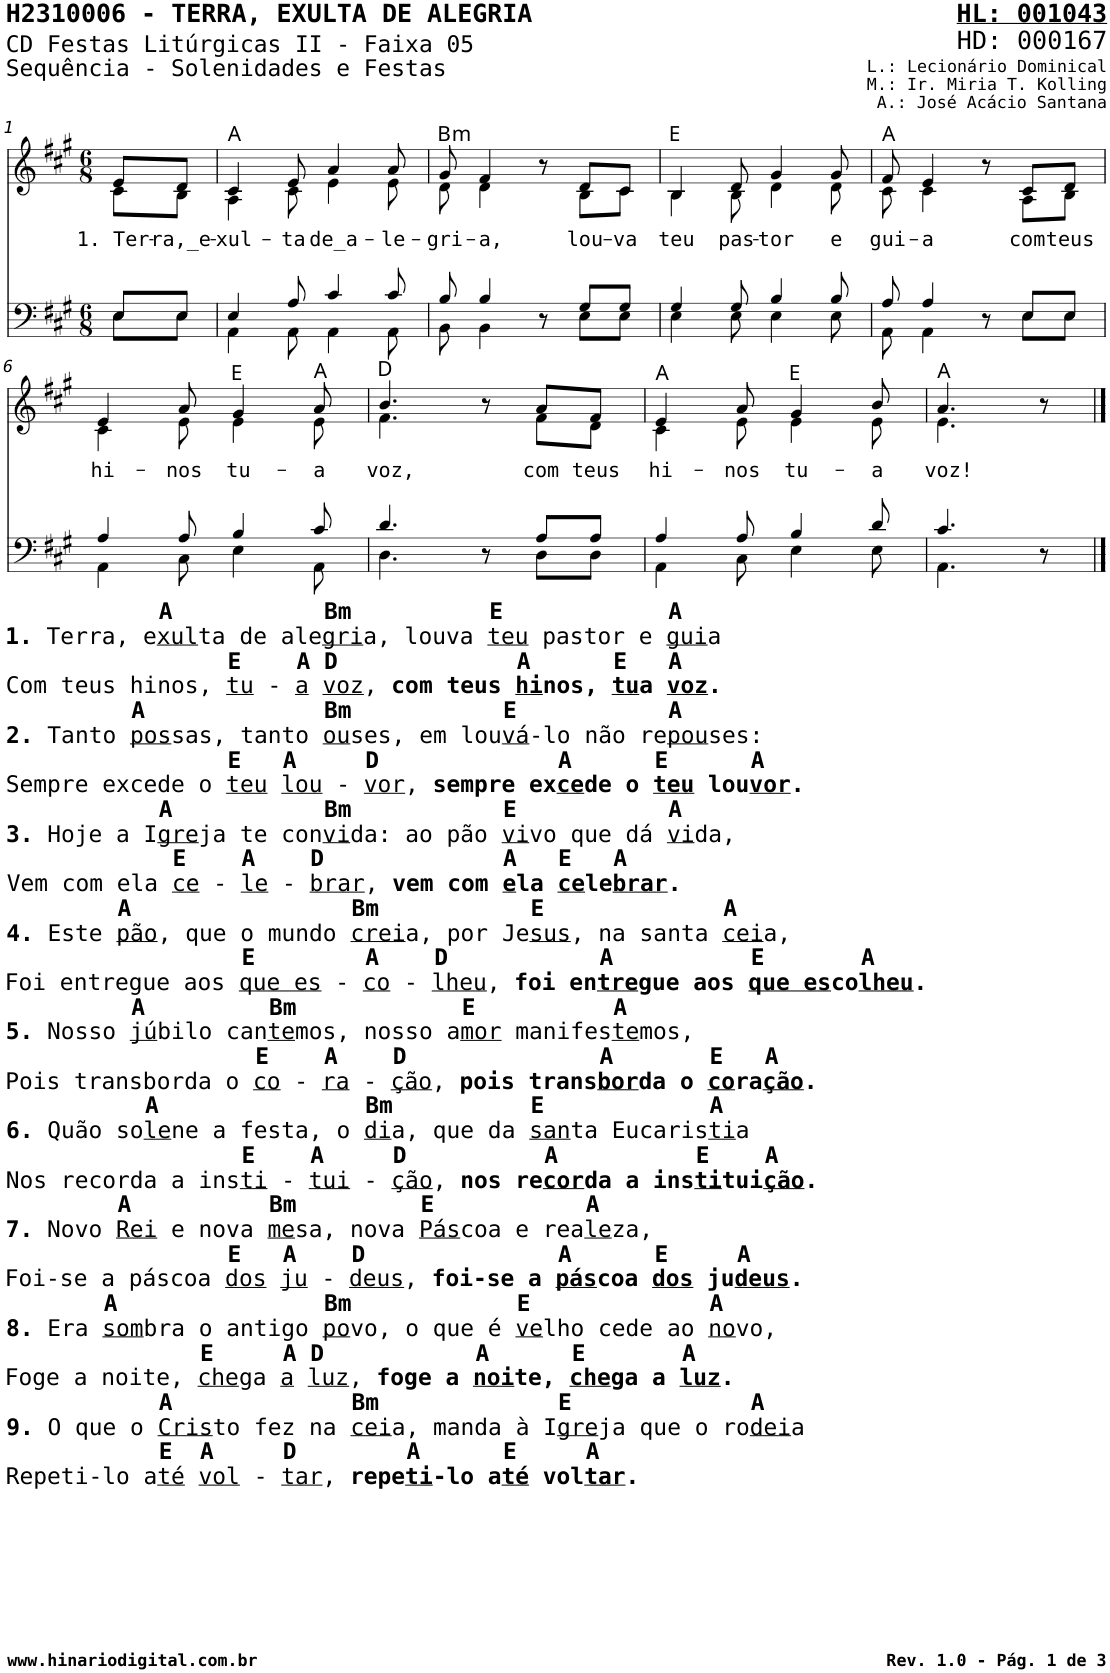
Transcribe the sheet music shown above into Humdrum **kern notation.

**kern	**kern	**text	**harte
*part2	*part1	*part1	*part1
*staff2	*staff1	*staff1	*
*I"Homens	*I"Mulheres	*	*
*stria5	*stria5	*	*
*clefF4	*clefG2	*	*
*k[f#c#g#]	*k[f#c#g#]	*	*
*M6/8	*M6/8	*	*
=1	=1	=1	=1
*^	*	*	*
*	*^	*	*	*
!	!	!	!	!LO:LY:b	!
*	*	*	*^	*	*
2.ryy	8E/L	8E\L	8e/L	8c#\L	1. Ter-	.
!	!	!	!	!	!LO:LY:b	!
.	8E/J	8E\J	8d/J	8B\J	-ra,_e-	.
.	2ryy	2ryy	2ryy	2ryy	.	.
=2	=2	=2	=2	=2	=2	=2
!	!	!	!	!	!LO:LY:b	!
2.ryy	4E/	4AA\	4c#/	4A\	-xul-	A:maj
!	!	!	!	!	!LO:LY:b	!
.	8A/	8AA\	8e/	8c#\	-ta	.
!	!	!	!	!	!LO:LY:b	!
.	4c#/	4AA\	4a/	4e\	de_a-	.
!	!	!	!	!	!LO:LY:b	!
.	8c#/	8AA\	8a/	8e\	-le-	.
=3	=3	=3	=3	=3	=3	=3
!	!	!	!	!	!LO:LY:b	!LO:H:kt=m
2.ryy	8B/	8BB\	8g#/	8d\	-gri-	B:min
!	!	!	!	!	!LO:LY:b	!
.	4B/	4BB\	4f#/	4d\	-a,	.
.	8r	8r	8r	8r	.	.
!	!	!	!	!	!LO:LY:b	!
.	8G#/L	8E\L	8d/L	8B\L	lou-	.
!	!	!	!	!	!LO:LY:b	!
.	8G#/J	8E\J	8c#/J	8c#\J	-va	.
=4	=4	=4	=4	=4	=4	=4
!	!	!	!	!	!LO:LY:b	!
2.ryy	4G#/	4E\	4B/	4B\	teu	E:maj
!	!	!	!	!	!LO:LY:b	!
.	8G#/	8E\	8d/	8B\	pas-	.
!	!	!	!	!	!LO:LY:b	!
.	4B/	4E\	4g#/	4d\	-tor	.
!	!	!	!	!	!LO:LY:b	!
.	8B/	8E\	8g#/	8d\	e	.
=5	=5	=5	=5	=5	=5	=5
!	!	!	!	!	!LO:LY:b	!
2.ryy	8A/	8AA\	8f#/	8c#\	gui-	A:maj
!	!	!	!	!	!LO:LY:b	!
.	4A/	4AA\	4e/	4c#\	-a	.
.	8r	8r	8r	8r	.	.
!	!	!	!	!	!LO:LY:b	!
.	8E/L	8E\L	8c#/L	8A\L	com	.
!	!	!	!	!	!LO:LY:b	!
.	8E/J	8E\J	8d/J	8B\J	teus	.
!!LO:LB:g=z	!!
=6	=6	=6	=6	=6	=6	=6
!LO:TX:b:B:t=A           Bm          E            A	!	!	!	!	!	!
!LO:TX:b:t=1.	!	!	!	!	!	!
!LO:TX:b:t=Terra, e	!	!	!	!	!	!
!LO:TX:b:t=xul	!	!	!	!	!	!
!LO:TX:b:t=ta de ale	!	!	!	!	!	!
!LO:TX:b:t=gri	!	!	!	!	!	!
!LO:TX:b:t=a, louva	!	!	!	!	!	!
!LO:TX:b:t=teu	!	!	!	!	!	!
!LO:TX:b:t=pastor e	!	!	!	!	!	!
!LO:TX:b:t=gui	!	!	!	!	!	!
!LO:TX:b:t=a	!	!	!	!	!	!
!LO:TX:b:B:t=E    A D             A      E   A	!	!	!	!	!	!
!LO:TX:b:t=Com teus hinos,	!	!	!	!	!	!
!LO:TX:b:t=tu	!	!	!	!	!	!
!LO:TX:b:t=-	!	!	!	!	!	!
!LO:TX:b:t=a	!	!	!	!	!	!
!LO:TX:b:t=voz	!	!	!	!	!	!
!LO:TX:b:t=,	!	!	!	!	!	!
!LO:TX:b:B:t=com teus	!	!	!	!	!	!
!LO:TX:b:t=hi	!	!	!	!	!	!
!LO:TX:b:t=nos,	!	!	!	!	!	!
!LO:TX:b:t=tu	!	!	!	!	!	!
!LO:TX:b:t=a	!	!	!	!	!	!
!LO:TX:b:t=voz	!	!	!	!	!	!
!LO:TX:b:t=.	!	!	!	!	!	!
!LO:TX:b:t=A             Bm           E           A	!	!	!	!	!	!
!LO:TX:b:t=2.	!	!	!	!	!	!
!LO:TX:b:t=Tanto	!	!	!	!	!	!
!LO:TX:b:t=pos	!	!	!	!	!	!
!LO:TX:b:t=sas, tanto	!	!	!	!	!	!
!LO:TX:b:t=ou	!	!	!	!	!	!
!LO:TX:b:t=ses, em lou	!	!	!	!	!	!
!LO:TX:b:t=vá	!	!	!	!	!	!
!LO:TX:b:t=-lo não re	!	!	!	!	!	!
!LO:TX:b:t=pou	!	!	!	!	!	!
!LO:TX:b:t=ses&colon;	!	!	!	!	!	!
!LO:TX:b:B:t=E   A     D             A      E      A	!	!	!	!	!	!
!LO:TX:b:t=Sempre excede o	!	!	!	!	!	!
!LO:TX:b:t=teu	!	!	!	!	!	!
!LO:TX:b:t=lou	!	!	!	!	!	!
!LO:TX:b:t=-	!	!	!	!	!	!
!LO:TX:b:t=vor	!	!	!	!	!	!
!LO:TX:b:t=,	!	!	!	!	!	!
!LO:TX:b:B:t=sempre ex	!	!	!	!	!	!
!LO:TX:b:t=ce	!	!	!	!	!	!
!LO:TX:b:t=de o	!	!	!	!	!	!
!LO:TX:b:t=teu	!	!	!	!	!	!
!LO:TX:b:t=lou	!	!	!	!	!	!
!LO:TX:b:t=vor	!	!	!	!	!	!
!LO:TX:b:t=.	!	!	!	!	!	!
!LO:TX:b:t=A           Bm           E           A	!	!	!	!	!	!
!LO:TX:b:t=3.	!	!	!	!	!	!
!LO:TX:b:t=Hoje a I	!	!	!	!	!	!
!LO:TX:b:t=gre	!	!	!	!	!	!
!LO:TX:b:t=ja te con	!	!	!	!	!	!
!LO:TX:b:t=vi	!	!	!	!	!	!
!LO:TX:b:t=da&colon; ao pão	!	!	!	!	!	!
!LO:TX:b:t=vi	!	!	!	!	!	!
!LO:TX:b:t=vo que dá	!	!	!	!	!	!
!LO:TX:b:t=vi	!	!	!	!	!	!
!LO:TX:b:t=da,	!	!	!	!	!	!
!LO:TX:b:B:t=E    A    D             A   E   A	!	!	!	!	!	!
!LO:TX:b:t=Vem com ela	!	!	!	!	!	!
!LO:TX:b:t=ce	!	!	!	!	!	!
!LO:TX:b:t=-	!	!	!	!	!	!
!LO:TX:b:t=le	!	!	!	!	!	!
!LO:TX:b:t=-	!	!	!	!	!	!
!LO:TX:b:t=brar	!	!	!	!	!	!
!LO:TX:b:t=,	!	!	!	!	!	!
!LO:TX:b:B:t=vem com	!	!	!	!	!	!
!LO:TX:b:t=e	!	!	!	!	!	!
!LO:TX:b:t=la	!	!	!	!	!	!
!LO:TX:b:t=ce	!	!	!	!	!	!
!LO:TX:b:t=le	!	!	!	!	!	!
!LO:TX:b:t=brar	!	!	!	!	!	!
!LO:TX:b:t=.	!	!	!	!	!	!
!LO:TX:b:t=A                Bm           E             A	!	!	!	!	!	!
!LO:TX:b:t=4.	!	!	!	!	!	!
!LO:TX:b:t=Este	!	!	!	!	!	!
!LO:TX:b:t=pão	!	!	!	!	!	!
!LO:TX:b:t=, que o mundo	!	!	!	!	!	!
!LO:TX:b:t=crei	!	!	!	!	!	!
!LO:TX:b:t=a, por Je	!	!	!	!	!	!
!LO:TX:b:t=sus	!	!	!	!	!	!
!LO:TX:b:t=, na santa	!	!	!	!	!	!
!LO:TX:b:t=cei	!	!	!	!	!	!
!LO:TX:b:t=a,	!	!	!	!	!	!
!LO:TX:b:B:t=E        A    D           A          E       A	!	!	!	!	!	!
!LO:TX:b:t=Foi entregue aos	!	!	!	!	!	!
!LO:TX:b:t=que es	!	!	!	!	!	!
!LO:TX:b:t=-	!	!	!	!	!	!
!LO:TX:b:t=co	!	!	!	!	!	!
!LO:TX:b:t=-	!	!	!	!	!	!
!LO:TX:b:t=lheu	!	!	!	!	!	!
!LO:TX:b:t=,	!	!	!	!	!	!
!LO:TX:b:B:t=foi en	!	!	!	!	!	!
!LO:TX:b:t=tre	!	!	!	!	!	!
!LO:TX:b:t=gue aos	!	!	!	!	!	!
!LO:TX:b:t=que es	!	!	!	!	!	!
!LO:TX:b:t=co	!	!	!	!	!	!
!LO:TX:b:t=lheu	!	!	!	!	!	!
!LO:TX:b:t=.	!	!	!	!	!	!
!LO:TX:b:t=A         Bm            E          A	!	!	!	!	!	!
!LO:TX:b:t=5.	!	!	!	!	!	!
!LO:TX:b:t=Nosso	!	!	!	!	!	!
!LO:TX:b:t=jú	!	!	!	!	!	!
!LO:TX:b:t=bilo can	!	!	!	!	!	!
!LO:TX:b:t=te	!	!	!	!	!	!
!LO:TX:b:t=mos, nosso a	!	!	!	!	!	!
!LO:TX:b:t=mor	!	!	!	!	!	!
!LO:TX:b:t=manifes	!	!	!	!	!	!
!LO:TX:b:t=te	!	!	!	!	!	!
!LO:TX:b:t=mos,	!	!	!	!	!	!
!LO:TX:b:B:t=E    A    D              A       E   A	!	!	!	!	!	!
!LO:TX:b:t=Pois transborda o	!	!	!	!	!	!
!LO:TX:b:t=co	!	!	!	!	!	!
!LO:TX:b:t=-	!	!	!	!	!	!
!LO:TX:b:t=ra	!	!	!	!	!	!
!LO:TX:b:t=-	!	!	!	!	!	!
!LO:TX:b:t=ção	!	!	!	!	!	!
!LO:TX:b:t=,	!	!	!	!	!	!
!LO:TX:b:B:t=pois trans	!	!	!	!	!	!
!LO:TX:b:t=bor	!	!	!	!	!	!
!LO:TX:b:t=da o	!	!	!	!	!	!
!LO:TX:b:t=co	!	!	!	!	!	!
!LO:TX:b:t=ra	!	!	!	!	!	!
!LO:TX:b:t=ção	!	!	!	!	!	!
!LO:TX:b:t=.	!	!	!	!	!	!
!LO:TX:b:t=A               Bm          E            A	!	!	!	!	!	!
!LO:TX:b:t=6.	!	!	!	!	!	!
!LO:TX:b:t=Quão so	!	!	!	!	!	!
!LO:TX:b:t=le	!	!	!	!	!	!
!LO:TX:b:t=ne a festa, o	!	!	!	!	!	!
!LO:TX:b:t=di	!	!	!	!	!	!
!LO:TX:b:t=a, que da	!	!	!	!	!	!
!LO:TX:b:t=san	!	!	!	!	!	!
!LO:TX:b:t=ta Eucaris	!	!	!	!	!	!
!LO:TX:b:t=ti	!	!	!	!	!	!
!LO:TX:b:t=a	!	!	!	!	!	!
!LO:TX:b:B:t=E    A     D          A          E    A	!	!	!	!	!	!
!LO:TX:b:t=Nos recorda a ins	!	!	!	!	!	!
!LO:TX:b:t=ti	!	!	!	!	!	!
!LO:TX:b:t=-	!	!	!	!	!	!
!LO:TX:b:t=tui	!	!	!	!	!	!
!LO:TX:b:t=-	!	!	!	!	!	!
!LO:TX:b:t=ção	!	!	!	!	!	!
!LO:TX:b:t=,	!	!	!	!	!	!
!LO:TX:b:B:t=nos re	!	!	!	!	!	!
!LO:TX:b:t=cor	!	!	!	!	!	!
!LO:TX:b:t=da a ins	!	!	!	!	!	!
!LO:TX:b:t=ti	!	!	!	!	!	!
!LO:TX:b:t=tui	!	!	!	!	!	!
!LO:TX:b:t=ção	!	!	!	!	!	!
!LO:TX:b:t=.	!	!	!	!	!	!
!LO:TX:b:t=A          Bm         E           A	!	!	!	!	!	!
!LO:TX:b:t=7.	!	!	!	!	!	!
!LO:TX:b:t=Novo	!	!	!	!	!	!
!LO:TX:b:t=Rei	!	!	!	!	!	!
!LO:TX:b:t=e nova	!	!	!	!	!	!
!LO:TX:b:t=me	!	!	!	!	!	!
!LO:TX:b:t=sa, nova	!	!	!	!	!	!
!LO:TX:b:t=Pás	!	!	!	!	!	!
!LO:TX:b:t=coa e rea	!	!	!	!	!	!
!LO:TX:b:t=le	!	!	!	!	!	!
!LO:TX:b:t=za,	!	!	!	!	!	!
!LO:TX:b:B:t=E   A    D              A      E     A	!	!	!	!	!	!
!LO:TX:b:t=Foi-se a páscoa	!	!	!	!	!	!
!LO:TX:b:t=dos	!	!	!	!	!	!
!LO:TX:b:t=ju	!	!	!	!	!	!
!LO:TX:b:t=-	!	!	!	!	!	!
!LO:TX:b:t=deus	!	!	!	!	!	!
!LO:TX:b:t=,	!	!	!	!	!	!
!LO:TX:b:B:t=foi-se a	!	!	!	!	!	!
!LO:TX:b:t=pás	!	!	!	!	!	!
!LO:TX:b:t=coa	!	!	!	!	!	!
!LO:TX:b:t=dos	!	!	!	!	!	!
!LO:TX:b:t=ju	!	!	!	!	!	!
!LO:TX:b:t=deus	!	!	!	!	!	!
!LO:TX:b:t=.	!	!	!	!	!	!
!LO:TX:b:t=A               Bm            E             A	!	!	!	!	!	!
!LO:TX:b:t=8.	!	!	!	!	!	!
!LO:TX:b:t=Era	!	!	!	!	!	!
!LO:TX:b:t=som	!	!	!	!	!	!
!LO:TX:b:t=bra o antigo	!	!	!	!	!	!
!LO:TX:b:t=po	!	!	!	!	!	!
!LO:TX:b:t=vo, o que é	!	!	!	!	!	!
!LO:TX:b:t=ve	!	!	!	!	!	!
!LO:TX:b:t=lho cede ao	!	!	!	!	!	!
!LO:TX:b:t=no	!	!	!	!	!	!
!LO:TX:b:t=vo,	!	!	!	!	!	!
!LO:TX:b:B:t=E     A D           A      E       A	!	!	!	!	!	!
!LO:TX:b:t=Foge a noite,	!	!	!	!	!	!
!LO:TX:b:t=che	!	!	!	!	!	!
!LO:TX:b:t=ga	!	!	!	!	!	!
!LO:TX:b:t=a	!	!	!	!	!	!
!LO:TX:b:t=luz	!	!	!	!	!	!
!LO:TX:b:t=,	!	!	!	!	!	!
!LO:TX:b:B:t=foge a	!	!	!	!	!	!
!LO:TX:b:t=noi	!	!	!	!	!	!
!LO:TX:b:t=te,	!	!	!	!	!	!
!LO:TX:b:t=che	!	!	!	!	!	!
!LO:TX:b:t=ga a	!	!	!	!	!	!
!LO:TX:b:t=luz	!	!	!	!	!	!
!LO:TX:b:t=.	!	!	!	!	!	!
!LO:TX:b:t=A             Bm             E             A	!	!	!	!	!	!
!LO:TX:b:t=9.	!	!	!	!	!	!
!LO:TX:b:t=O que o	!	!	!	!	!	!
!LO:TX:b:t=Cris	!	!	!	!	!	!
!LO:TX:b:t=to fez na	!	!	!	!	!	!
!LO:TX:b:t=cei	!	!	!	!	!	!
!LO:TX:b:t=a, manda à I	!	!	!	!	!	!
!LO:TX:b:t=gre	!	!	!	!	!	!
!LO:TX:b:t=ja que o ro	!	!	!	!	!	!
!LO:TX:b:t=dei	!	!	!	!	!	!
!LO:TX:b:t=a	!	!	!	!	!	!
!LO:TX:b:B:t=E  A     D        A      E     A	!	!	!	!	!	!
!LO:TX:b:t=Repeti-lo a	!	!	!	!	!	!
!LO:TX:b:t=té	!	!	!	!	!	!
!LO:TX:b:t=vol	!	!	!	!	!	!
!LO:TX:b:t=-	!	!	!	!	!	!
!LO:TX:b:t=tar	!	!	!	!	!	!
!LO:TX:b:t=,	!	!	!	!	!	!
!LO:TX:b:B:t=repe	!	!	!	!	!	!
!LO:TX:b:t=ti	!	!	!	!	!	!
!LO:TX:b:t=-lo a	!	!	!	!	!	!
!LO:TX:b:t=té	!	!	!	!	!	!
!LO:TX:b:t=vol	!	!	!	!	!	!
!LO:TX:b:t=tar	!	!	!	!	!	!
!LO:TX:b:t=.	!	!	!	!	!	!
!	!	!	!	!	!LO:LY:b	!
2.ryy	4A/	4AA\	4e/	4c#\	hi-	.
!	!	!	!	!	!LO:LY:b	!
.	8A/	8C#\	8a/	8e\	-nos	.
!	!	!	!	!	!LO:LY:b	!
.	4B/	4E\	4g#/	4e\	tu-	E:maj
!	!	!	!	!	!LO:LY:b	!
.	8c#/	8AA\	8a/	8e\	-a	A:maj
=7	=7	=7	=7	=7	=7	=7
!	!	!	!	!	!LO:LY:b	!
2.ryy	4.d/	4.D\	4.b/	4.f#\	voz,	D:maj
.	8r	8r	8r	8r	.	.
!	!	!	!	!	!LO:LY:b	!
.	8A/L	8D\L	8a/L	8f#\L	com	.
!	!	!	!	!	!LO:LY:b	!
.	8A/J	8D\J	8f#/J	8d\J	teus	.
=8	=8	=8	=8	=8	=8	=8
!	!	!	!	!	!LO:LY:b	!
2.ryy	4A/	4AA\	4e/	4c#\	hi-	A:maj
!	!	!	!	!	!LO:LY:b	!
.	8A/	8C#\	8a/	8e\	-nos	.
!	!	!	!	!	!LO:LY:b	!
.	4B/	4E\	4g#/	4e\	tu-	E:maj
!	!	!	!	!	!LO:LY:b	!
.	8d/	8E\	8b/	8e\	-a	.
=9	=9	=9	=9	=9	=9	=9
!	!	!	!	!	!LO:LY:b	!
2.ryy	4.c#/	4.AA\	4.a/	4.e\	voz!	A:maj
.	8r	8r	8r	8r	.	.
.	4ryy	4ryy	4ryy	4ryy	.	.
*v	*v	*v	*	*	*	*
*	*v	*v	*	*
==	==	==	==
*-	*-	*-	*-
